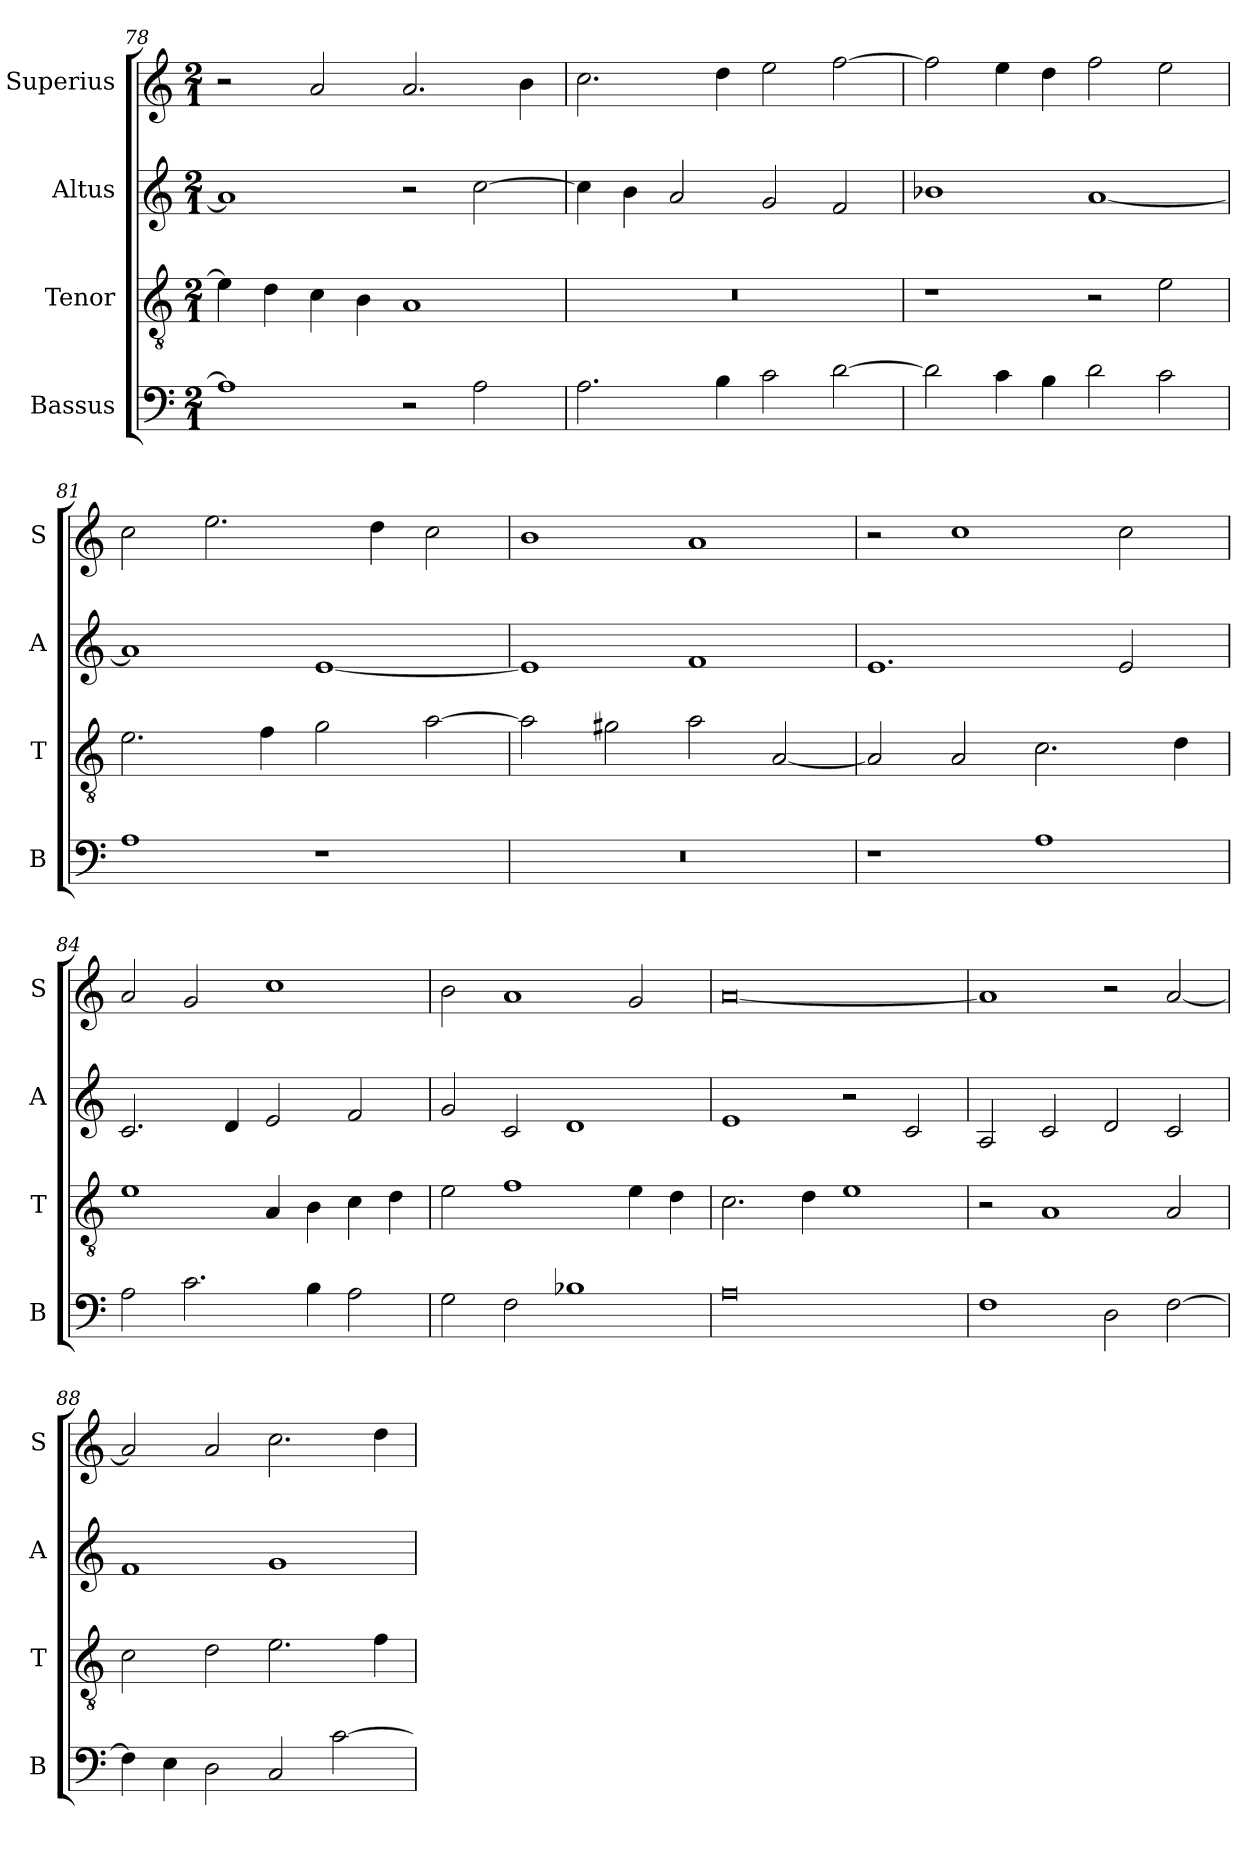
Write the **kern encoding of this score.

**kern	**kern	**kern	**kern
*part4	*part3	*part2	*part1
*staff4	*staff3	*staff2	*staff1
*I"Bassus	*I"Tenor	*I"Altus	*I"Superius
*I'B	*I'T	*I'A	*I'S
*clefF4	*clefGv2	*clefG2	*clefG2
*k[]	*k[]	*k[]	*k[]
*C:	*C:	*C:	*C:
*M2/1	*M2/1	*M2/1	*M2/1
=78	=78	=78	=78
1A]	4e]	1a]	2r
.	4d	.	.
.	4c	.	2a
.	4B	.	.
2r	1A	2r	2.a
2A	.	[2cc	.
.	.	.	4b
=79	=79	=79	=79
2.A	0r	4cc]	2.cc
.	.	4b	.
.	.	2a	.
4B	.	.	4dd
2c	.	2g	2ee
[2d	.	2f	[2ff
=80	=80	=80	=80
2d]	1r	1b-X	2ff]
4c	.	.	4ee
4B	.	.	4dd
2d	2r	[1a	2ff
2c	2e	.	2ee
=81	=81	=81	=81
1A	2.e	1a]	2cc
.	.	.	2.ee
.	4f	.	.
1r	2g	[1e	.
.	.	.	4dd
.	[2a	.	2cc
=82	=82	=82	=82
0r	2a]	1e]	1b
.	2g#X	.	.
.	2a	1f	1a
.	[2A	.	.
=83	=83	=83	=83
1r	2A]	1.e	2r
.	2A	.	1cc
1A	2.c	.	.
.	.	2e	2cc
.	4d	.	.
=84	=84	=84	=84
2A	1e	2.c	2a
2.c	.	.	2g
.	.	4d	.
.	4A	2e	1cc
4B	4B	.	.
2A	4c	2f	.
.	4d	.	.
=85	=85	=85	=85
2G	2e	2g	2b
2F	1f	2c	1a
1B-X	.	1d	.
.	4e	.	2g
.	4d	.	.
=86	=86	=86	=86
0A	2.c	1e	[0a
.	4d	.	.
.	1e	2r	.
.	.	2c	.
=87	=87	=87	=87
1F	2r	2A	1a]
.	1A	2c	.
2D	.	2d	2r
[2F	2A	2c	[2a
=88	=88	=88	=88
4F]	2c	1f	2a]
4E	.	.	.
2D	2d	.	2a
2C	2.e	1g	2.cc
[2c	.	.	.
.	4f	.	4dd
=	=	=	=
*-	*-	*-	*-
